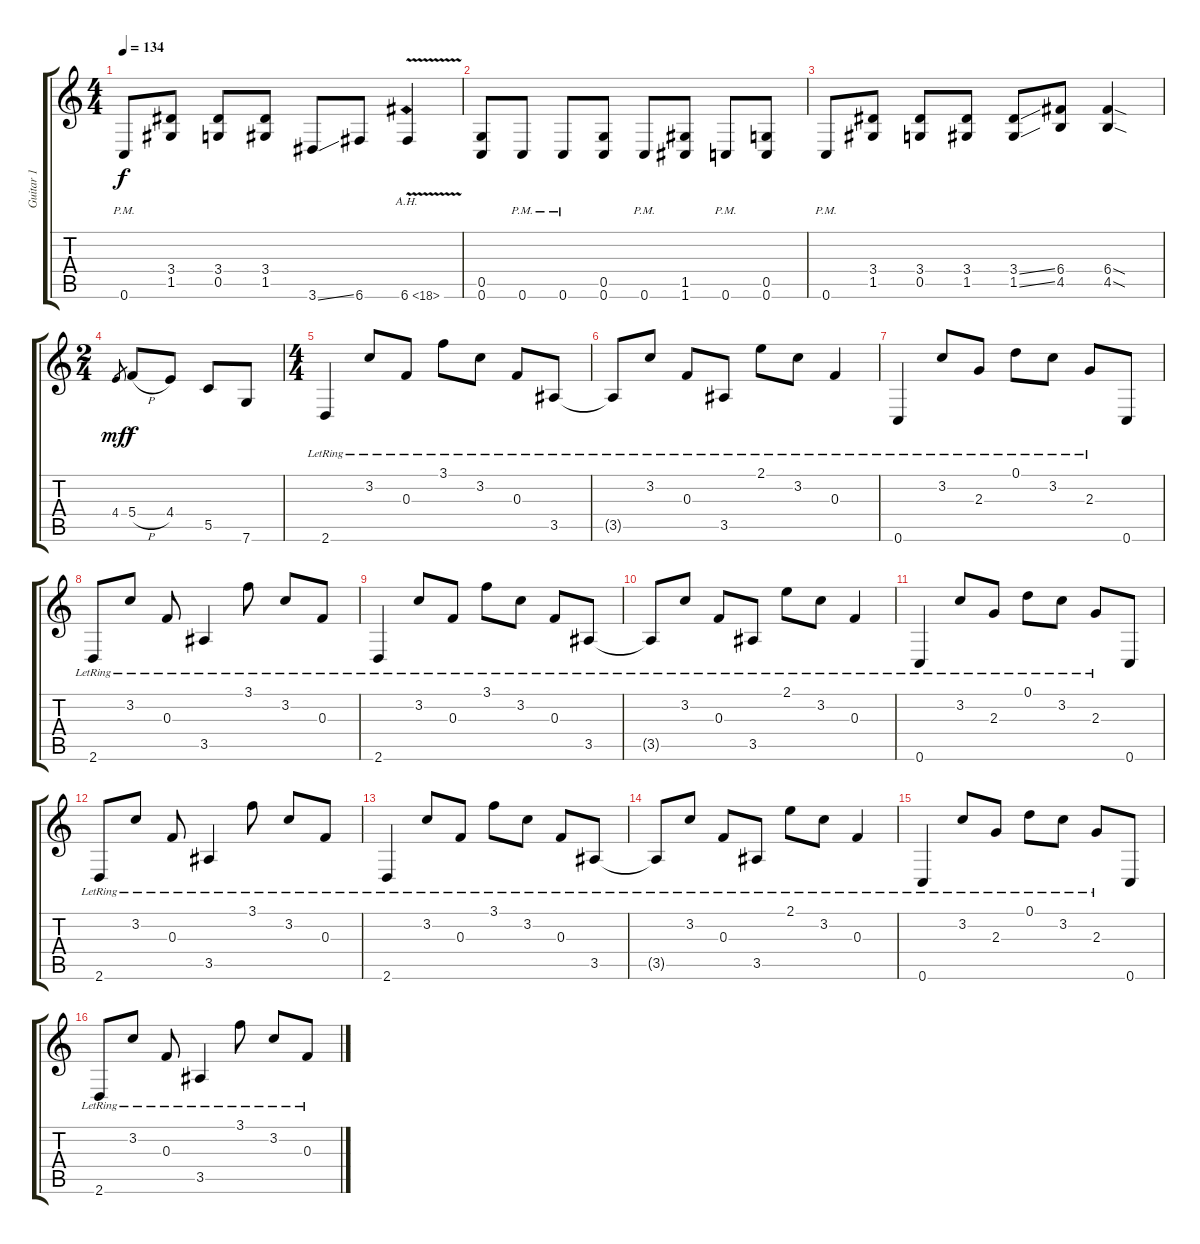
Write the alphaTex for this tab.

\track ("Guitar 1" "Guitar 1") {instrument distortionguitar}
\staff {score tabs}
\tuning (D4 A3 F3 C3 G2 C2) {hide}
\ts (4 4)
\tempo 134
\clef g2
\ks c
0.6{pm}.8{dy f} (3.4 1.5).8 (3.4 0.5).8 (3.4 1.5).8 3.6{ss}.8 6.6.8 6.6{ah 12 v}.4 |
(0.5 0.6).8 0.6{pm}.8 0.6{pm}.8 (0.5 0.6).8 0.6{pm}.8 (1.5 1.6).8 0.6{pm}.8 (0.5 0.6).8 |
0.6{pm}.8 (3.4 1.5).8 (3.4 0.5).8 (3.4 1.5).8 (3.4{ss} 1.5{ss}).8 (6.4 4.5).8 (6.4{sod} 4.5{sod}).4 |
\ts (2 4)
4.4.8{gr dy mf} 5.4{h}.8{dy f} 4.4.8 5.5.8 7.6.8 |
\ts (4 4)
2.6{lr}.4 3.2{lr}.8 0.3{lr}.8 3.1{lr}.8 3.2{lr}.8 0.3{lr}.8 3.5{lr}.8 |
3.5{lr t}.8 3.2{lr}.8 0.3{lr}.8 3.5{lr}.8 2.1{lr}.8 3.2{lr}.8 0.3{lr}.4 |
0.6{lr}.4 3.2{lr}.8 2.3{lr}.8 0.1{lr}.8 3.2{lr}.8 2.3{lr}.8 0.6.8 |
2.6{lr}.8 3.2{lr}.8 0.3{lr}.8 3.5{lr}.4 3.1{lr}.8 3.2{lr}.8 0.3{lr}.8 |
2.6{lr}.4 3.2{lr}.8 0.3{lr}.8 3.1{lr}.8 3.2{lr}.8 0.3{lr}.8 3.5{lr}.8 |
3.5{lr t}.8 3.2{lr}.8 0.3{lr}.8 3.5{lr}.8 2.1{lr}.8 3.2{lr}.8 0.3{lr}.4 |
0.6{lr}.4 3.2{lr}.8 2.3{lr}.8 0.1{lr}.8 3.2{lr}.8 2.3{lr}.8 0.6.8 |
2.6{lr}.8 3.2{lr}.8 0.3{lr}.8 3.5{lr}.4 3.1{lr}.8 3.2{lr}.8 0.3{lr}.8 |
2.6{lr}.4 3.2{lr}.8 0.3{lr}.8 3.1{lr}.8 3.2{lr}.8 0.3{lr}.8 3.5{lr}.8 |
3.5{lr t}.8 3.2{lr}.8 0.3{lr}.8 3.5{lr}.8 2.1{lr}.8 3.2{lr}.8 0.3{lr}.4 |
0.6{lr}.4 3.2{lr}.8 2.3{lr}.8 0.1{lr}.8 3.2{lr}.8 2.3{lr}.8 0.6.8 |
2.6{lr}.8 3.2{lr}.8 0.3{lr}.8 3.5{lr}.4 3.1{lr}.8 3.2{lr}.8 0.3{lr}.8
